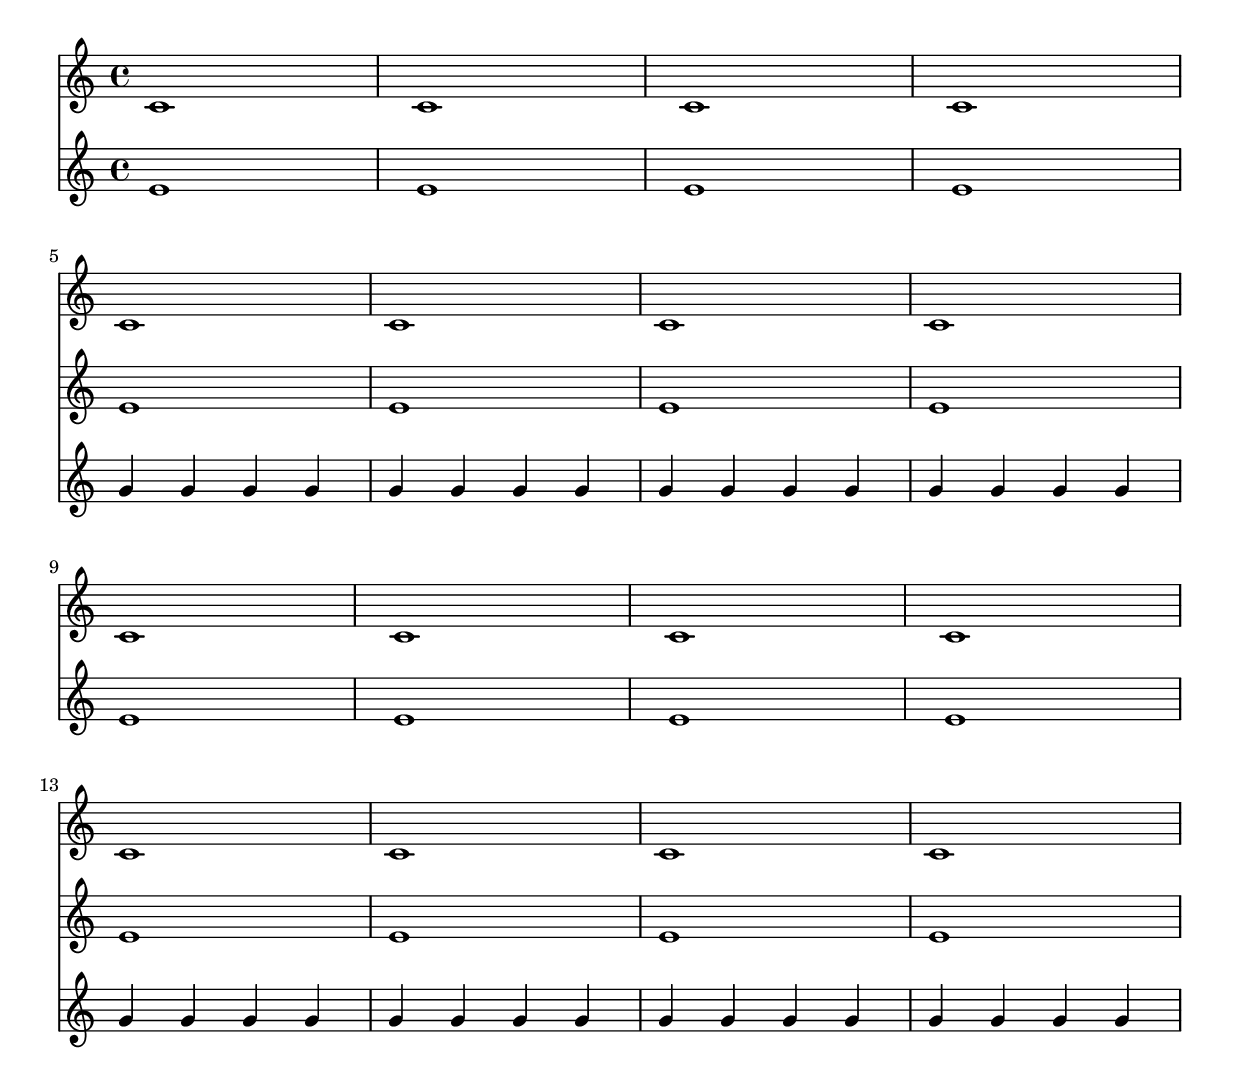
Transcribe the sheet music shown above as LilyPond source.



	
\score { 
	 <<
		\relative c' { \repeat unfold 16 { c1  }}
		\relative c' { \repeat unfold 16 { e1  }}
		\relative c' { 
		\repeat unfold 4 { s1 } \break 
		\repeat unfold 4 { g'4 g g g } \break
		\repeat unfold 4 { s1 } \break 
		\repeat unfold 4 { g4 g g g }  \break 
	}
		>>
		
	\layout {
			\context { 
				\RemoveEmptyStaffContext
				\override VerticalAxisGroup #'remove-first = ##t
			}
			indent = 0
			ragged-right = ##f
		 }
	}
